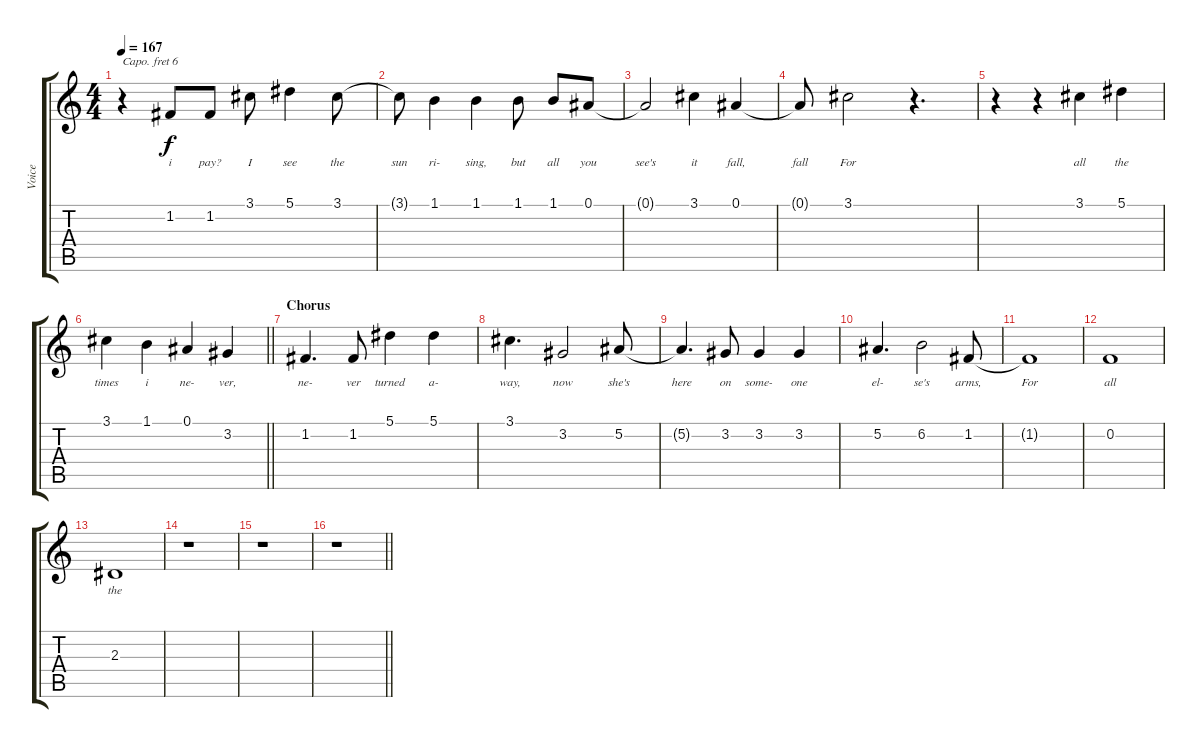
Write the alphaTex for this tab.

\track ("Voice" "Voice") {instrument clarinet}
\staff {score tabs}
\capo 6
\tuning (E4 B3 G3 D3 A2 E2) {hide}
\ts (4 4)
\tempo 167
\clef g2
\ks c
r.4{dy f} 1.2.8{lyrics (0 "i") lyrics (1 "") lyrics (2 "") lyrics (3 "") lyrics (4 "")} 1.2.8{lyrics (0 "pay?") lyrics (1 "") lyrics (2 "") lyrics (3 "") lyrics (4 "")} 3.1.8{lyrics (0 "I") lyrics (1 "") lyrics (2 "") lyrics (3 "") lyrics (4 "")} 5.1.4{lyrics (0 "see") lyrics (1 "") lyrics (2 "") lyrics (3 "") lyrics (4 "")} 3.1.8{lyrics (0 "the") lyrics (1 "") lyrics (2 "") lyrics (3 "") lyrics (4 "")} |
3.1{t}.8{lyrics (0 "sun") lyrics (1 "") lyrics (2 "") lyrics (3 "") lyrics (4 "")} 1.1.4{lyrics (0 "ri-") lyrics (1 "") lyrics (2 "") lyrics (3 "") lyrics (4 "")} 1.1.4{lyrics (0 "sing,") lyrics (1 "") lyrics (2 "") lyrics (3 "") lyrics (4 "")} 1.1.8{lyrics (0 "but") lyrics (1 "") lyrics (2 "") lyrics (3 "") lyrics (4 "")} 1.1.8{lyrics (0 "all") lyrics (1 "") lyrics (2 "") lyrics (3 "") lyrics (4 "")} 0.1.8{lyrics (0 "you") lyrics (1 "") lyrics (2 "") lyrics (3 "") lyrics (4 "")} |
0.1{t}.2{lyrics (0 "see's") lyrics (1 "") lyrics (2 "") lyrics (3 "") lyrics (4 "")} 3.1.4{lyrics (0 "it") lyrics (1 "") lyrics (2 "") lyrics (3 "") lyrics (4 "")} 0.1.4{lyrics (0 "fall,") lyrics (1 "") lyrics (2 "") lyrics (3 "") lyrics (4 "")} |
0.1{t}.8{lyrics (0 "fall") lyrics (1 "") lyrics (2 "") lyrics (3 "") lyrics (4 "")} 3.1.2{lyrics (0 "For") lyrics (1 "") lyrics (2 "") lyrics (3 "") lyrics (4 "")} r.4{d} |
r.4 r.4 3.1.4{lyrics (0 "all") lyrics (1 "") lyrics (2 "") lyrics (3 "") lyrics (4 "")} 5.1.4{lyrics (0 "the") lyrics (1 "") lyrics (2 "") lyrics (3 "") lyrics (4 "")} |
\barLineRight lightlight
3.1.4{lyrics (0 "times") lyrics (1 "") lyrics (2 "") lyrics (3 "") lyrics (4 "")} 1.1.4{lyrics (0 "i") lyrics (1 "") lyrics (2 "") lyrics (3 "") lyrics (4 "")} 0.1.4{lyrics (0 "ne-") lyrics (1 "") lyrics (2 "") lyrics (3 "") lyrics (4 "")} 3.2.4{lyrics (0 "ver,") lyrics (1 "") lyrics (2 "") lyrics (3 "") lyrics (4 "")} |
\section ("" "Chorus")
1.2.4{d lyrics (0 "ne-") lyrics (1 "") lyrics (2 "") lyrics (3 "") lyrics (4 "")} 1.2.8{lyrics (0 "ver") lyrics (1 "") lyrics (2 "") lyrics (3 "") lyrics (4 "")} 5.1.4{lyrics (0 "turned") lyrics (1 "") lyrics (2 "") lyrics (3 "") lyrics (4 "")} 5.1.4{lyrics (0 "a-") lyrics (1 "") lyrics (2 "") lyrics (3 "") lyrics (4 "")} |
3.1.4{d lyrics (0 "way,") lyrics (1 "") lyrics (2 "") lyrics (3 "") lyrics (4 "")} 3.2.2{lyrics (0 "now") lyrics (1 "") lyrics (2 "") lyrics (3 "") lyrics (4 "")} 5.2.8{lyrics (0 "she's") lyrics (1 "") lyrics (2 "") lyrics (3 "") lyrics (4 "")} |
5.2{t}.4{d lyrics (0 "here") lyrics (1 "") lyrics (2 "") lyrics (3 "") lyrics (4 "")} 3.2.8{lyrics (0 "on") lyrics (1 "") lyrics (2 "") lyrics (3 "") lyrics (4 "")} 3.2.4{lyrics (0 "some-") lyrics (1 "") lyrics (2 "") lyrics (3 "") lyrics (4 "")} 3.2.4{lyrics (0 "one") lyrics (1 "") lyrics (2 "") lyrics (3 "") lyrics (4 "")} |
5.2.4{d lyrics (0 "el-") lyrics (1 "") lyrics (2 "") lyrics (3 "") lyrics (4 "")} 6.2.2{lyrics (0 "se's") lyrics (1 "") lyrics (2 "") lyrics (3 "") lyrics (4 "")} 1.2.8{lyrics (0 "arms,") lyrics (1 "") lyrics (2 "") lyrics (3 "") lyrics (4 "")} |
1.2{t}.1{lyrics (0 "For") lyrics (1 "") lyrics (2 "") lyrics (3 "") lyrics (4 "")} |
0.2.1{lyrics (0 "all") lyrics (1 "") lyrics (2 "") lyrics (3 "") lyrics (4 "")} |
2.3.1{lyrics (0 "the") lyrics (1 "") lyrics (2 "") lyrics (3 "") lyrics (4 "")} |
r.1 |
r.1 |
\barLineRight lightlight
r.1
